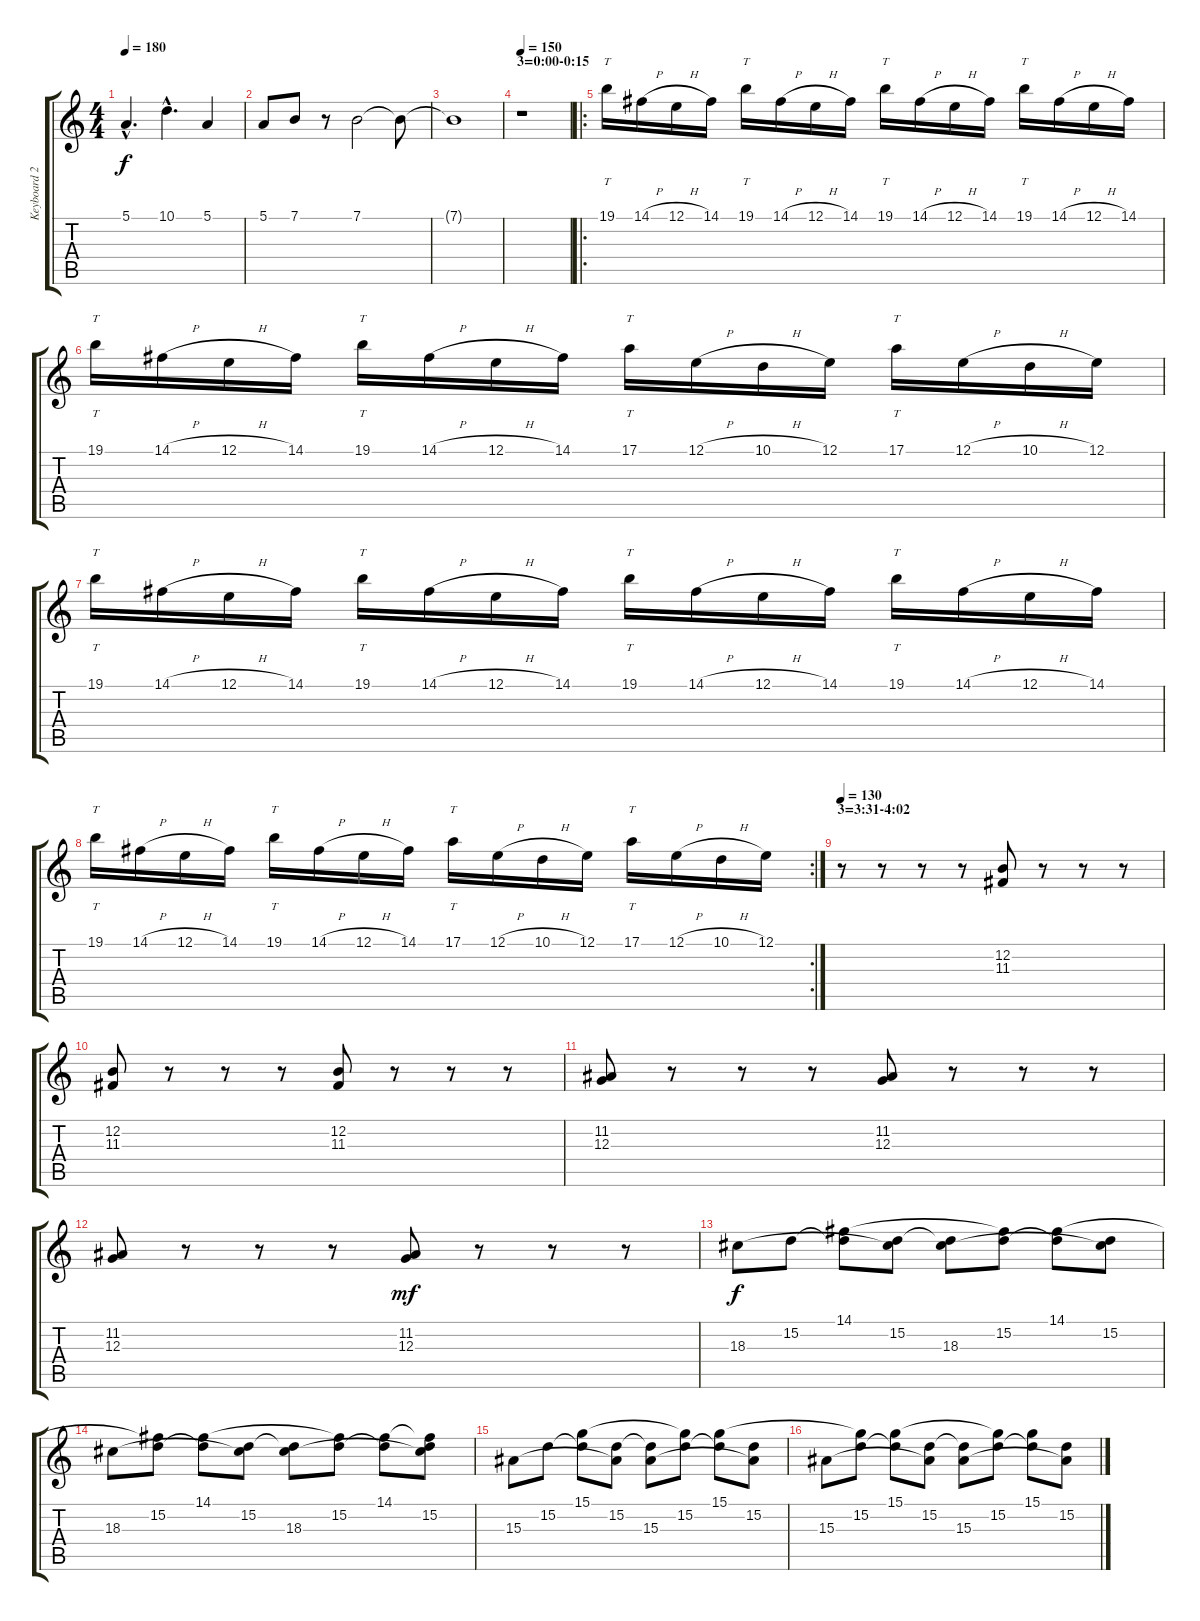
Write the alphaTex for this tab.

\track ("Keyboard 2" "Keyboard 2") {instrument synthstrings2}
\staff {score tabs}
\tuning (E4 B3 G3 D3 A2 E2) {hide}
\ts (4 4)
\tempo 180
\clef g2
\ks c
5.1{hac}.4{d dy f} 10.1{hac}.4{d} 5.1.4 |
5.1.8 7.1.8 r.8 7.1.2 7.1{t}.8 |
7.1{t}.1 |
\section ("" "3=0:00-0:15")
\tempo 150
r.1 |
\ro
19.1.16{tt} 14.1{h}.16 12.1{h}.16 14.1.16 19.1.16{tt} 14.1{h}.16 12.1{h}.16 14.1.16 19.1.16{tt} 14.1{h}.16 12.1{h}.16 14.1.16 19.1.16{tt} 14.1{h}.16 12.1{h}.16 14.1.16 |
19.1.16{tt} 14.1{h}.16 12.1{h}.16 14.1.16 19.1.16{tt} 14.1{h}.16 12.1{h}.16 14.1.16 17.1.16{tt} 12.1{h}.16 10.1{h}.16 12.1.16 17.1.16{tt} 12.1{h}.16 10.1{h}.16 12.1.16 |
19.1.16{tt} 14.1{h}.16 12.1{h}.16 14.1.16 19.1.16{tt} 14.1{h}.16 12.1{h}.16 14.1.16 19.1.16{tt} 14.1{h}.16 12.1{h}.16 14.1.16 19.1.16{tt} 14.1{h}.16 12.1{h}.16 14.1.16 |
\rc 2
19.1.16{tt} 14.1{h}.16 12.1{h}.16 14.1.16 19.1.16{tt} 14.1{h}.16 12.1{h}.16 14.1.16 17.1.16{tt} 12.1{h}.16 10.1{h}.16 12.1.16 17.1.16{tt} 12.1{h}.16 10.1{h}.16 12.1.16 |
\section ("" "3=3:31-4:02")
\tempo 130
r.8 r.8 r.8 r.8 (12.2 11.3).8 r.8 r.8 r.8 |
(12.2 11.3).8 r.8 r.8 r.8 (12.2 11.3).8 r.8 r.8 r.8 |
(11.2 12.3).8 r.8 r.8 r.8 (11.2 12.3).8 r.8 r.8 r.8 |
(11.2 12.3).8 r.8 r.8 r.8 (11.2 12.3).8{dy mf} r.8 r.8 r.8 |
18.3.8{dy f volume 16 instrument acousticgrandpiano} 15.2.8 (14.1 15.2{t}).8 (15.2 18.3{t}).8 (15.2{t} 18.3).8 (14.1{t} 15.2).8 (14.1 15.2{t}).8 (15.2 18.3{t}).8 |
18.3.8 (14.1{t} 15.2).8 (14.1 15.2{t}).8 (15.2 18.3{t}).8 (15.2{t} 18.3).8 (14.1{t} 15.2).8 (14.1 15.2{t}).8 (14.1{t} 15.2 18.3{t}).8 |
15.3.8 15.2.8 (15.1 15.2{t}).8 (15.2 15.3{t}).8 (15.2{t} 15.3).8 (15.1{t} 15.2).8 (15.1 15.2{t}).8 (15.2 15.3{t}).8 |
15.3.8 (15.1{t} 15.2).8 (15.1 15.2{t}).8 (15.2 15.3{t}).8 (15.2{t} 15.3).8 (15.1{t} 15.2).8 (15.1 15.2{t}).8 (15.2 15.3{t}).8
